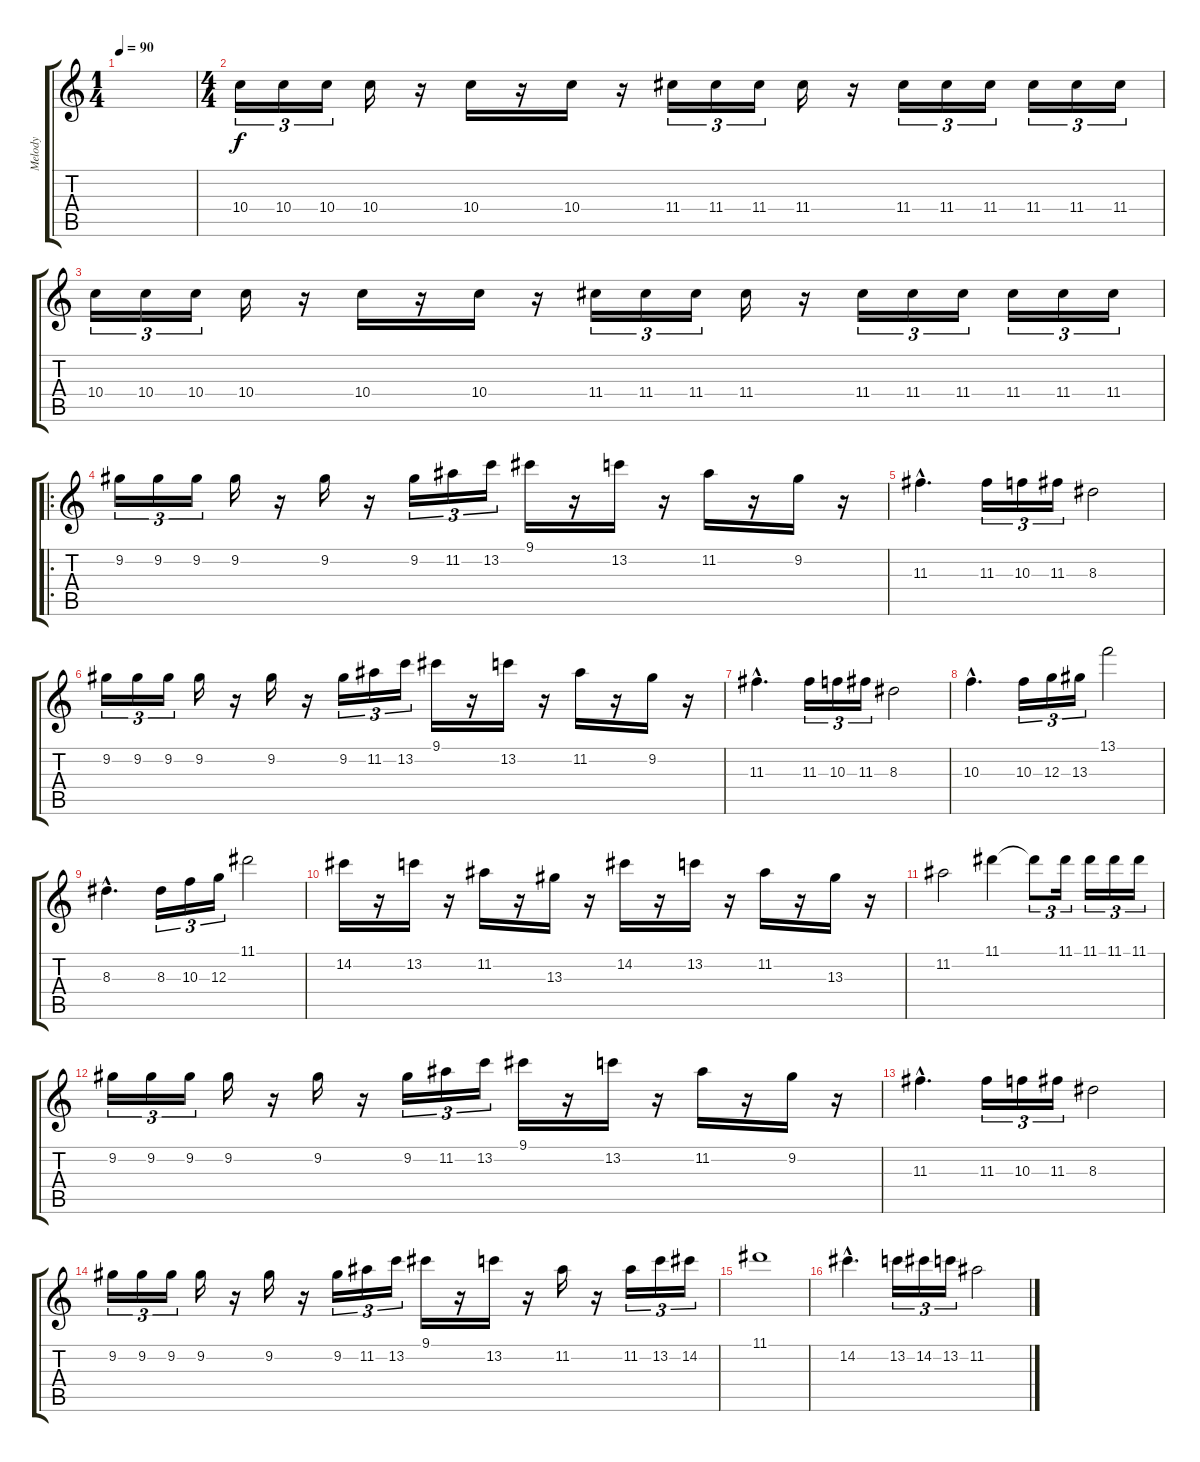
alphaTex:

\track ("Melody" "Melody") {instrument overdrivenguitar}
\staff {score tabs}
\tuning (E4 B3 G3 D3 A2 E2) {hide}
\ts (1 4)
\tempo 90
\clef g2
\ks c
|
\ts (4 4)
10.4.16{tu (3 2)} 10.4.16{tu (3 2)} 10.4.16{tu (3 2)} 10.4.16 r.16 10.4.16 r.16 10.4.16 r.16 11.4.16{tu (3 2)} 11.4.16{tu (3 2)} 11.4.16{tu (3 2)} 11.4.16 r.16 11.4.16{tu (3 2)} 11.4.16{tu (3 2)} 11.4.16{tu (3 2)} 11.4.16{tu (3 2)} 11.4.16{tu (3 2)} 11.4.16{tu (3 2)} |
10.4.16{tu (3 2)} 10.4.16{tu (3 2)} 10.4.16{tu (3 2)} 10.4.16 r.16 10.4.16 r.16 10.4.16 r.16 11.4.16{tu (3 2)} 11.4.16{tu (3 2)} 11.4.16{tu (3 2)} 11.4.16 r.16 11.4.16{tu (3 2)} 11.4.16{tu (3 2)} 11.4.16{tu (3 2)} 11.4.16{tu (3 2)} 11.4.16{tu (3 2)} 11.4.16{tu (3 2)} |
\ro
9.2.16{tu (3 2)} 9.2.16{tu (3 2)} 9.2.16{tu (3 2)} 9.2.16 r.16 9.2.16 r.16 9.2.16{tu (3 2)} 11.2.16{tu (3 2)} 13.2.16{tu (3 2)} 9.1.16 r.16 13.2.16 r.16 11.2.16 r.16 9.2.16 r.16 |
11.3{hac}.4{d} 11.3.16{tu (3 2)} 10.3.16{tu (3 2)} 11.3.16{tu (3 2)} 8.3.2 |
9.2.16{tu (3 2)} 9.2.16{tu (3 2)} 9.2.16{tu (3 2)} 9.2.16 r.16 9.2.16 r.16 9.2.16{tu (3 2)} 11.2.16{tu (3 2)} 13.2.16{tu (3 2)} 9.1.16 r.16 13.2.16 r.16 11.2.16 r.16 9.2.16 r.16 |
11.3{hac}.4{d} 11.3.16{tu (3 2)} 10.3.16{tu (3 2)} 11.3.16{tu (3 2)} 8.3.2 |
10.3{hac}.4{d} 10.3.16{tu (3 2)} 12.3.16{tu (3 2)} 13.3.16{tu (3 2)} 13.1.2 |
8.3{hac}.4{d} 8.3.16{tu (3 2)} 10.3.16{tu (3 2)} 12.3.16{tu (3 2)} 11.1.2 |
14.2.16 r.16 13.2.16 r.16 11.2.16 r.16 13.3.16 r.16 14.2.16 r.16 13.2.16 r.16 11.2.16 r.16 13.3.16 r.16 |
11.2.2 11.1.4 11.1{t}.8{tu (3 2)} 11.1.16{tu (3 2)} 11.1.16{tu (3 2)} 11.1.16{tu (3 2)} 11.1.16{tu (3 2)} |
9.2.16{tu (3 2)} 9.2.16{tu (3 2)} 9.2.16{tu (3 2)} 9.2.16 r.16 9.2.16 r.16 9.2.16{tu (3 2)} 11.2.16{tu (3 2)} 13.2.16{tu (3 2)} 9.1.16 r.16 13.2.16 r.16 11.2.16 r.16 9.2.16 r.16 |
11.3{hac}.4{d} 11.3.16{tu (3 2)} 10.3.16{tu (3 2)} 11.3.16{tu (3 2)} 8.3.2 |
9.2.16{tu (3 2)} 9.2.16{tu (3 2)} 9.2.16{tu (3 2)} 9.2.16 r.16 9.2.16 r.16 9.2.16{tu (3 2)} 11.2.16{tu (3 2)} 13.2.16{tu (3 2)} 9.1.16 r.16 13.2.16 r.16 11.2.16 r.16 11.2.16{tu (3 2)} 13.2.16{tu (3 2)} 14.2.16{tu (3 2)} |
11.1.1 |
14.2{hac}.4{d} 13.2.16{tu (3 2)} 14.2.16{tu (3 2)} 13.2.16{tu (3 2)} 11.2.2
